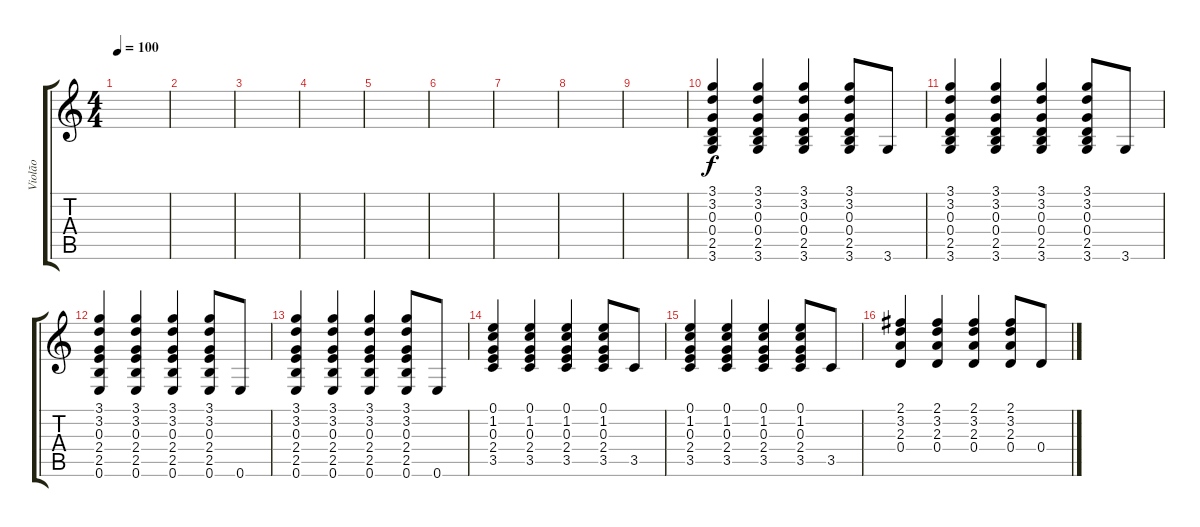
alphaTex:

\track ("Violão" "Violão") {instrument acousticguitarsteel}
\staff {score tabs}
\tuning (E4 B3 G3 D3 A2 E2) {hide}
\ts (4 4)
\tempo 100
\clef g2
\ks c
|
|
|
|
|
|
|
|
|
(3.1 3.2 0.3 0.4 2.5 3.6).4 (3.1 3.2 0.3 0.4 2.5 3.6).4 (3.1 3.2 0.3 0.4 2.5 3.6).4 (3.1 3.2 0.3 0.4 2.5 3.6).8 3.6.8 |
(3.1 3.2 0.3 0.4 2.5 3.6).4 (3.1 3.2 0.3 0.4 2.5 3.6).4 (3.1 3.2 0.3 0.4 2.5 3.6).4 (3.1 3.2 0.3 0.4 2.5 3.6).8 3.6.8 |
(3.1 3.2 0.3 2.4 2.5 0.6).4 (3.1 3.2 0.3 2.4 2.5 0.6).4 (3.1 3.2 0.3 2.4 2.5 0.6).4 (3.1 3.2 0.3 2.4 2.5 0.6).8 0.6.8 |
(3.1 3.2 0.3 2.4 2.5 0.6).4 (3.1 3.2 0.3 2.4 2.5 0.6).4 (3.1 3.2 0.3 2.4 2.5 0.6).4 (3.1 3.2 0.3 2.4 2.5 0.6).8 0.6.8 |
(0.1 1.2 0.3 2.4 3.5).4 (0.1 1.2 0.3 2.4 3.5).4 (0.1 1.2 0.3 2.4 3.5).4 (0.1 1.2 0.3 2.4 3.5).8 3.5.8 |
(0.1 1.2 0.3 2.4 3.5).4 (0.1 1.2 0.3 2.4 3.5).4 (0.1 1.2 0.3 2.4 3.5).4 (0.1 1.2 0.3 2.4 3.5).8 3.5.8 |
(2.1 3.2 2.3 0.4).4 (2.1 3.2 2.3 0.4).4 (2.1 3.2 2.3 0.4).4 (2.1 3.2 2.3 0.4).8 0.4.8
